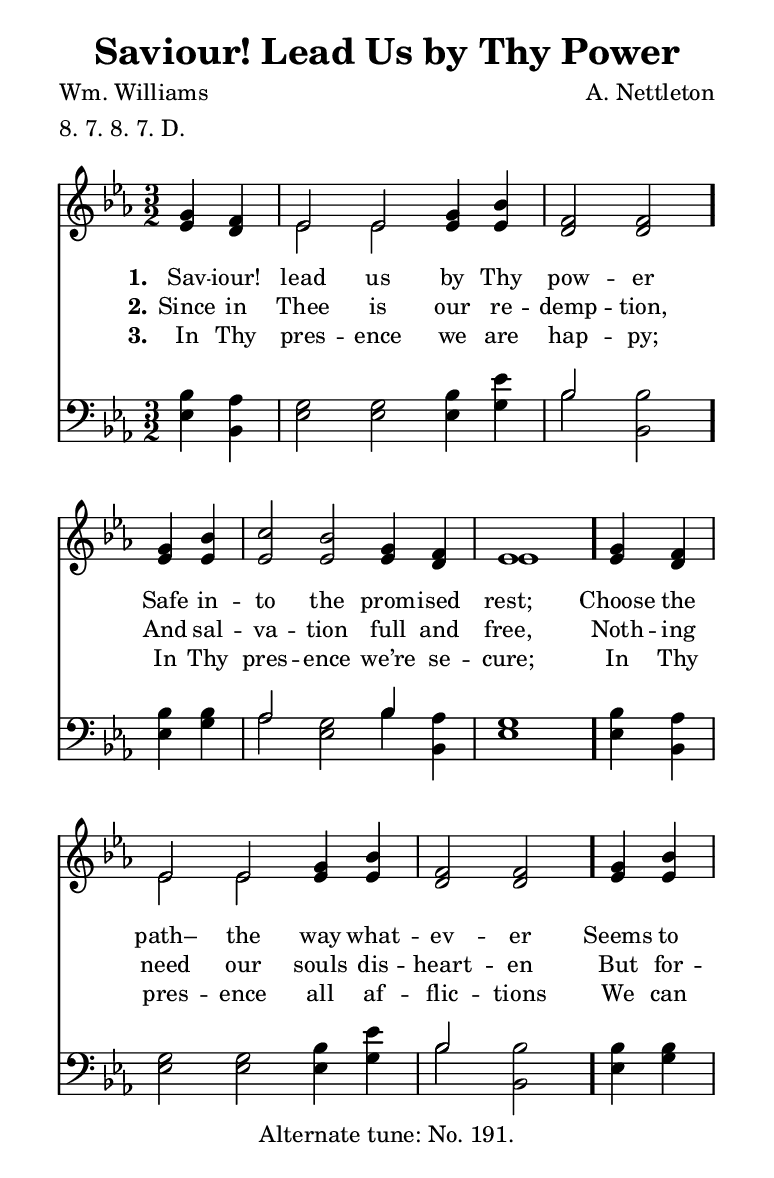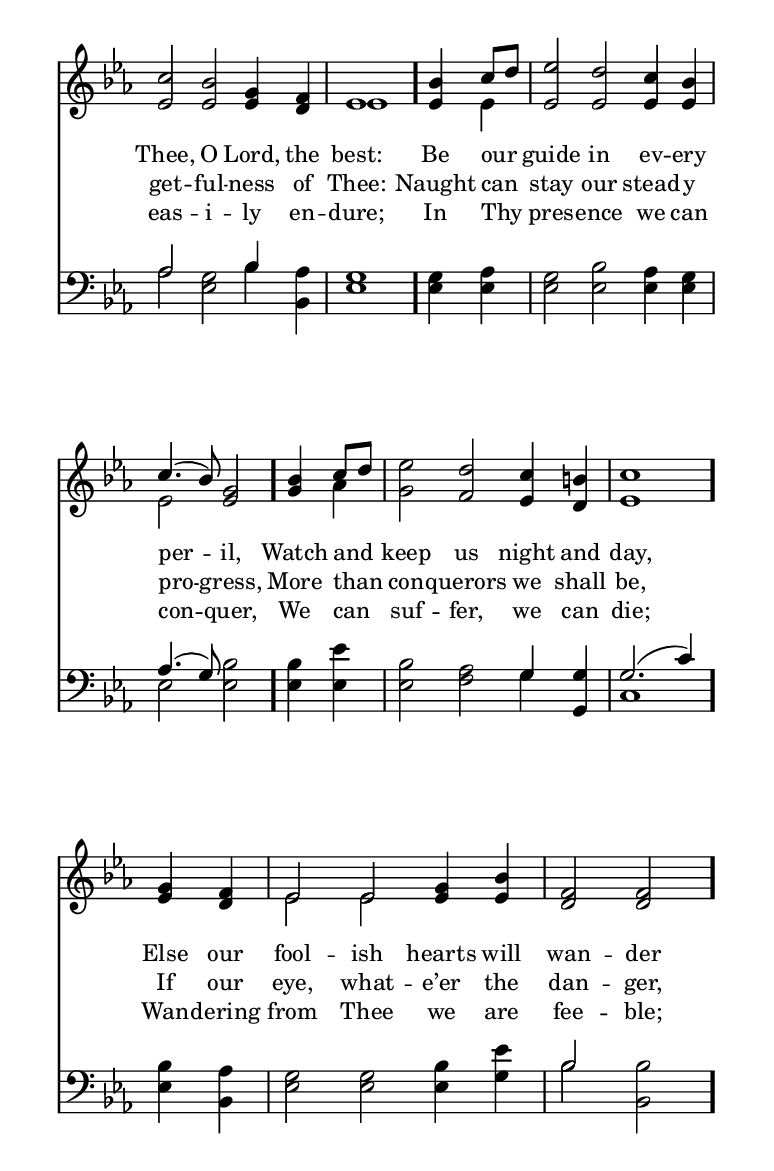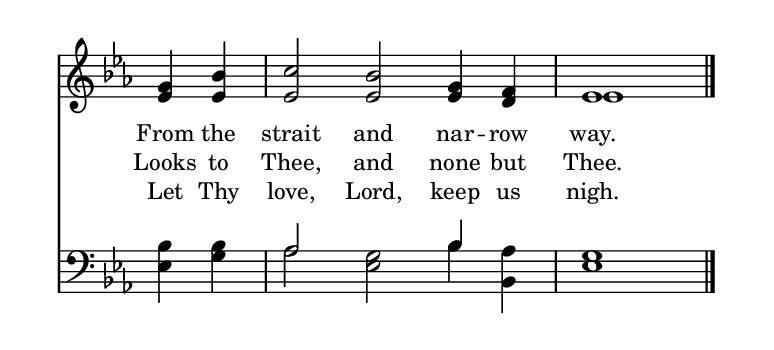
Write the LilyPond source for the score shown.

\include "common/global.ily"
\paper {
  \include "common/paper.ily"
  oddFooterMarkup = \markup { \fill-line { \on-the-fly \first-page "Alternate tune: No. 191." } }
}

\header{
  hymnnumber = "190"
  title = "Saviour! Lead Us by Thy Power"
  tunename = "Nettleton"
  meter = "8. 7. 8. 7. D."
  poet = "Wm. Williams"
  composer = "A. Nettleton"
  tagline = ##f
}

global = {
  \include "common/overrides.ily"
  \override Staff.TimeSignature.style = #'numbered
  \time 3/2
  \override Score.MetronomeMark.transparent = ##t % hide all fermata changes too
  \tempo 2=70
  \key ees \major
  \partial 2
  \autoBeamOff
}

notesSoprano = {
\global
\relative c'' {

  g4 f | ees2 ees g4 bes | f2 f
  g4 bes | c2 bes g4 f | ees1
  g4 f | ees2 ees g4 bes | f2 f
  g4 bes | c2 bes g4 f | ees1
  bes'4 c8[ d] | ees2 d c4 bes | c4.( bes8) g2
  bes4 c8[ d] | ees2 d c4 b | c1
  g4 f | ees2 ees g4 bes | f2 f
  g4 bes | c2 bes g4 f | ees1

  \bar "|."

}
}

notesAlto = {
\global
\relative e' {

  ees4 d | ees2 ees ees4 ees | d2 d
  ees4 ees | ees2 ees ees4 d | ees1
  ees4 d | ees2 ees ees4 ees | d2 d
  ees4 ees | ees2 ees ees4 d | ees1
  ees4 ees | ees2 ees ees4 ees | ees2 ees
  g4 aes | g2 f ees4 d | ees1
  ees4 d | ees2 ees ees4 ees | d2 d
  ees4 ees | ees2 ees ees4 d | ees1

}
}

notesTenor = {
\global
\relative a {

  bes4 aes | g2 g bes4 ees | bes2 bes
  bes4 bes | aes2 g bes4 aes | g1
  bes4 aes | g2 g bes4 ees | bes2 bes
  bes4 bes | aes2 g bes4 aes | g1
  g4 aes | g2 bes aes4 g | aes4.( g8) bes2
  bes4 ees | bes2 aes g4 g | g2.( c4)
  bes4 aes | g2 g bes4 ees | bes2 bes
  bes4 bes | aes2 g bes4 aes | g1

}
}

notesBass = {
\global
\relative f {

  ees4 bes | ees2 ees ees4 g | bes2 bes,
  ees4 g | aes2 ees bes'4 bes, | ees1
  ees4 bes | ees2 ees ees4 g | bes2 bes,
  ees4 g | aes2 ees bes'4 bes, | ees1
  ees4 ees | ees2 ees ees4 ees | ees2 ees
  ees4 ees | ees2 f g4 g, | c1
  ees4 bes | ees2 ees ees4 g | bes2 bes,
  ees4 g | aes2 ees bes'4 bes, | ees1

}
}

wordsA = \lyricmode {
\set stanza = "1."

Sav -- iour! lead us by Thy pow -- er \bar "."
Safe in -- to the prom -- ised rest; \bar "."
Choose the path– the way what -- ev -- er \bar "."
Seems to Thee, O Lord, the best: \bar "."
Be our guide in ev -- ery per -- il, \bar "."
Watch and keep us night and day, \bar "."
Else our fool -- ish hearts will wan -- der \bar "."
From the strait and nar -- row way. \bar "." % blue book changes "strait" to "straight"

}

wordsB = \lyricmode {
\set stanza = "2."

Since in Thee is our re -- demp -- tion,
And sal -- va -- tion full and free,
Noth -- ing need our souls dis -- heart -- en
But for -- get -- ful -- ness of Thee:
Naught can stay our stead -- y pro -- gress,
More than con -- querors we shall be,
If our eye, what -- e’er the dan -- ger,
Looks to Thee, and none but Thee.

}

wordsC = \lyricmode {
\set stanza = "3."

In Thy pres -- ence we are hap -- py;
In Thy pres -- ence we’re se -- cure;
In Thy pres -- ence all af -- flic -- tions
We can eas -- i -- ly en -- dure;
In Thy pres -- ence we can con -- quer,
We can suf -- fer, we can die;
Wan -- dering from Thee we are fee -- ble;
Let Thy love, Lord, keep us nigh.

}

\score {
  \context ChoirStaff <<
    \context Staff = upper <<
      \set Staff.autoBeaming = ##f
      \set ChoirStaff.systemStartDelimiter = #'SystemStartBar
      \set ChoirStaff.printPartCombineTexts = ##f
      \partcombine #'(2 . 9) \notesSoprano \notesAlto
      \context NullVoice = sopranos { \voiceOne << \notesSoprano >> }
      \context Lyrics = one   \lyricsto sopranos \wordsA
      \context Lyrics = two   \lyricsto sopranos \wordsB
      \context Lyrics = three \lyricsto sopranos \wordsC
    >>
    \context Staff = men <<
      \set Staff.autoBeaming = ##f
      \clef bass
      \set ChoirStaff.printPartCombineTexts = ##f
      \partcombine #'(2 . 9) \notesTenor \notesBass
    >>
  >>
  \layout {
    \include "common/layout.ily"
  }
  \midi{
    \include "common/midi.ily"
  }
}

\version "2.19.49"  % necessary for upgrading to future LilyPond versions.

% vi:set et ts=2 sw=2 ai nocindent syntax=lilypond:
